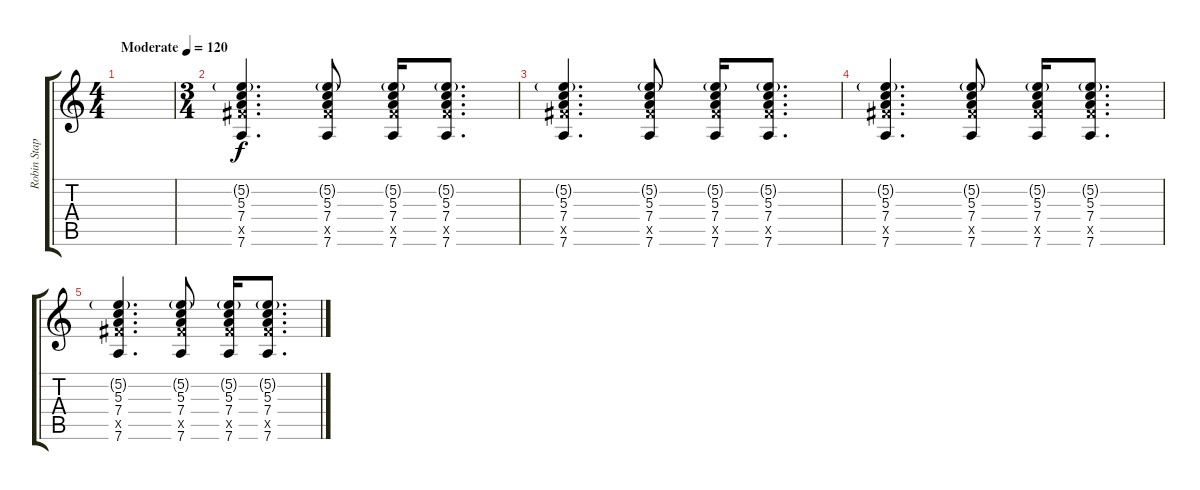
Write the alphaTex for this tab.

\track ("Robin Staps (lead)" "Robin Stap") {instrument electricguitarjazz}
\staff {score tabs}
\tuning (E4 B3 G3 D3 A2 D2) {hide}
\ts (4 4)
\tempo (120 "Moderate")
\clef g2
\ks c
|
\ts (3 4)
(5.2{g} 5.3 7.4 9.5{x} 7.6).4{d} (5.2{g} 5.3 7.4 9.5{x} 7.6).8 (5.2{g} 5.3 7.4 9.5{x} 7.6).16 (5.2{g} 5.3 7.4 9.5{x} 7.6).8{d} |
(5.2{g} 5.3 7.4 9.5{x} 7.6).4{d} (5.2{g} 5.3 7.4 9.5{x} 7.6).8 (5.2{g} 5.3 7.4 9.5{x} 7.6).16 (5.2{g} 5.3 7.4 9.5{x} 7.6).8{d} |
(5.2{g} 5.3 7.4 9.5{x} 7.6).4{d} (5.2{g} 5.3 7.4 9.5{x} 7.6).8 (5.2{g} 5.3 7.4 9.5{x} 7.6).16 (5.2{g} 5.3 7.4 9.5{x} 7.6).8{d} |
(5.2{g} 5.3 7.4 9.5{x} 7.6).4{d} (5.2{g} 5.3 7.4 9.5{x} 7.6).8 (5.2{g} 5.3 7.4 9.5{x} 7.6).16 (5.2{g} 5.3 7.4 9.5{x} 7.6).8{d}
